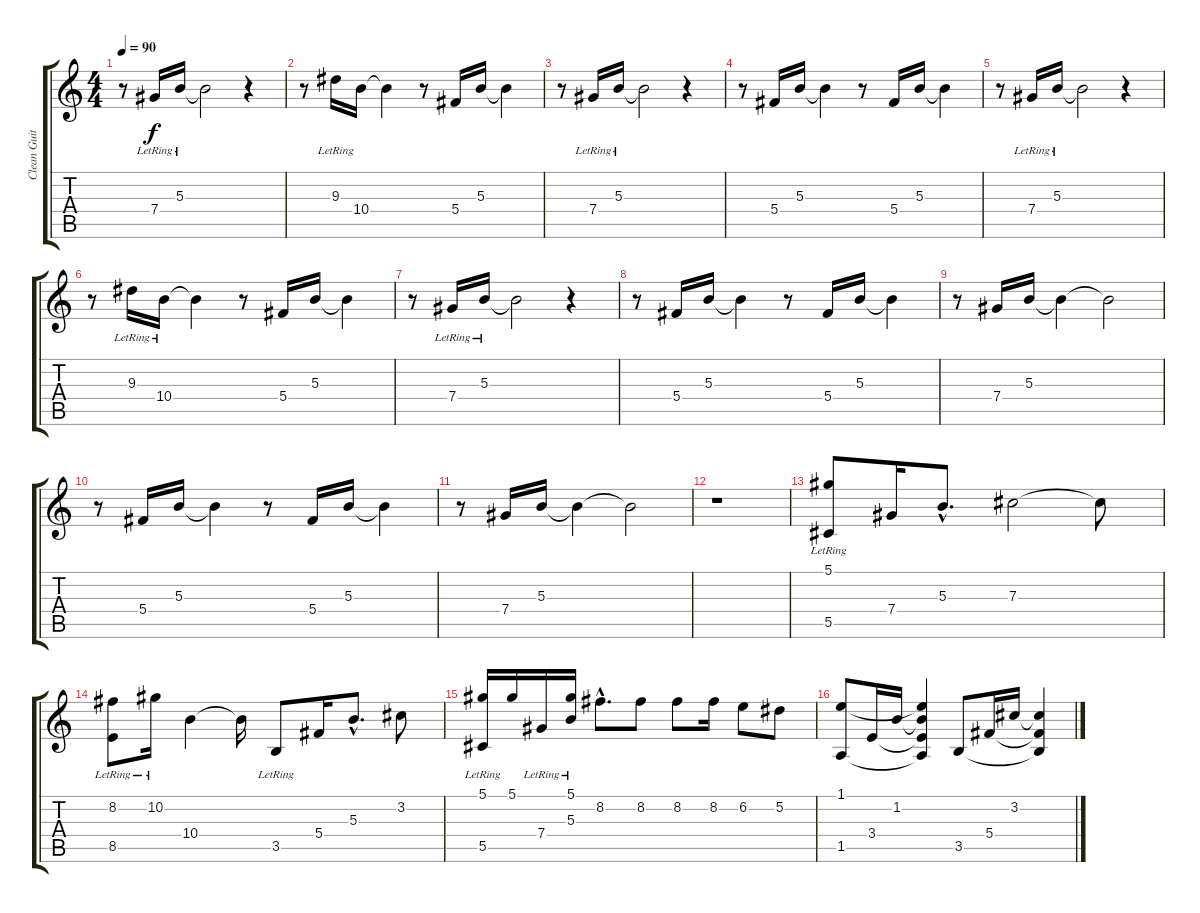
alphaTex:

\track ("Clean Guitar" "Clean Guit") {instrument electricguitarjazz}
\staff {score tabs}
\tuning (Eb4 Bb3 Gb3 Db3 Ab2 Eb2) {hide}
\ts (4 4)
\tempo 90
\clef g2
\ks c
r.8{dy f} 7.4{lr}.16 5.3{lr}.16 5.3{t}.2 r.4 |
r.8 9.3{lr}.16 10.4{lr}.16 10.4{t}.4 r.8 5.4.16 5.3.16 5.3{t}.4 |
r.8 7.4{lr}.16 5.3{lr}.16 5.3{t}.2 r.4 |
r.8 5.4.16 5.3.16 5.3{t}.4 r.8 5.4.16 5.3.16 5.3{t}.4 |
r.8 7.4{lr}.16 5.3{lr}.16 5.3{t}.2 r.4 |
r.8 9.3{lr}.16 10.4{lr}.16 10.4{t}.4 r.8 5.4.16 5.3.16 5.3{t}.4 |
r.8 7.4{lr}.16 5.3{lr}.16 5.3{t}.2 r.4 |
r.8 5.4.16 5.3.16 5.3{t}.4 r.8 5.4.16 5.3.16 5.3{t}.4 |
r.8 7.4.16 5.3.16 5.3{t}.4 5.3{t}.2 |
r.8 5.4.16 5.3.16 5.3{t}.4 r.8 5.4.16 5.3.16 5.3{t}.4 |
r.8 7.4.16 5.3.16 5.3{t}.4 5.3{t}.2 |
r.1 |
(5.1{lr} 5.5{lr}).8 7.4.16 5.3{hac}.8{d} 7.3.2 7.3{t}.8 |
(8.2 8.5{lr}).8 10.2{lr}.16 10.4.4 10.4{t}.16 3.5{lr}.8 5.4.16 5.3{hac}.8{d} 3.2.8 |
(5.1 5.5{lr}).16 5.1.16 7.4{lr}.16 (5.1 5.3{lr}).16 8.2{hac}.8{d} 8.2.8 8.2.8 8.2.16 6.2.8 5.2.8 |
(1.1 1.5).8 3.4.16 1.2.16 (1.1{t} 1.2{t} 3.4{t} 1.5{t}).4 3.5.8 5.4.16 3.2.16 (3.2{t} 5.4{t} 3.5{t}).4
